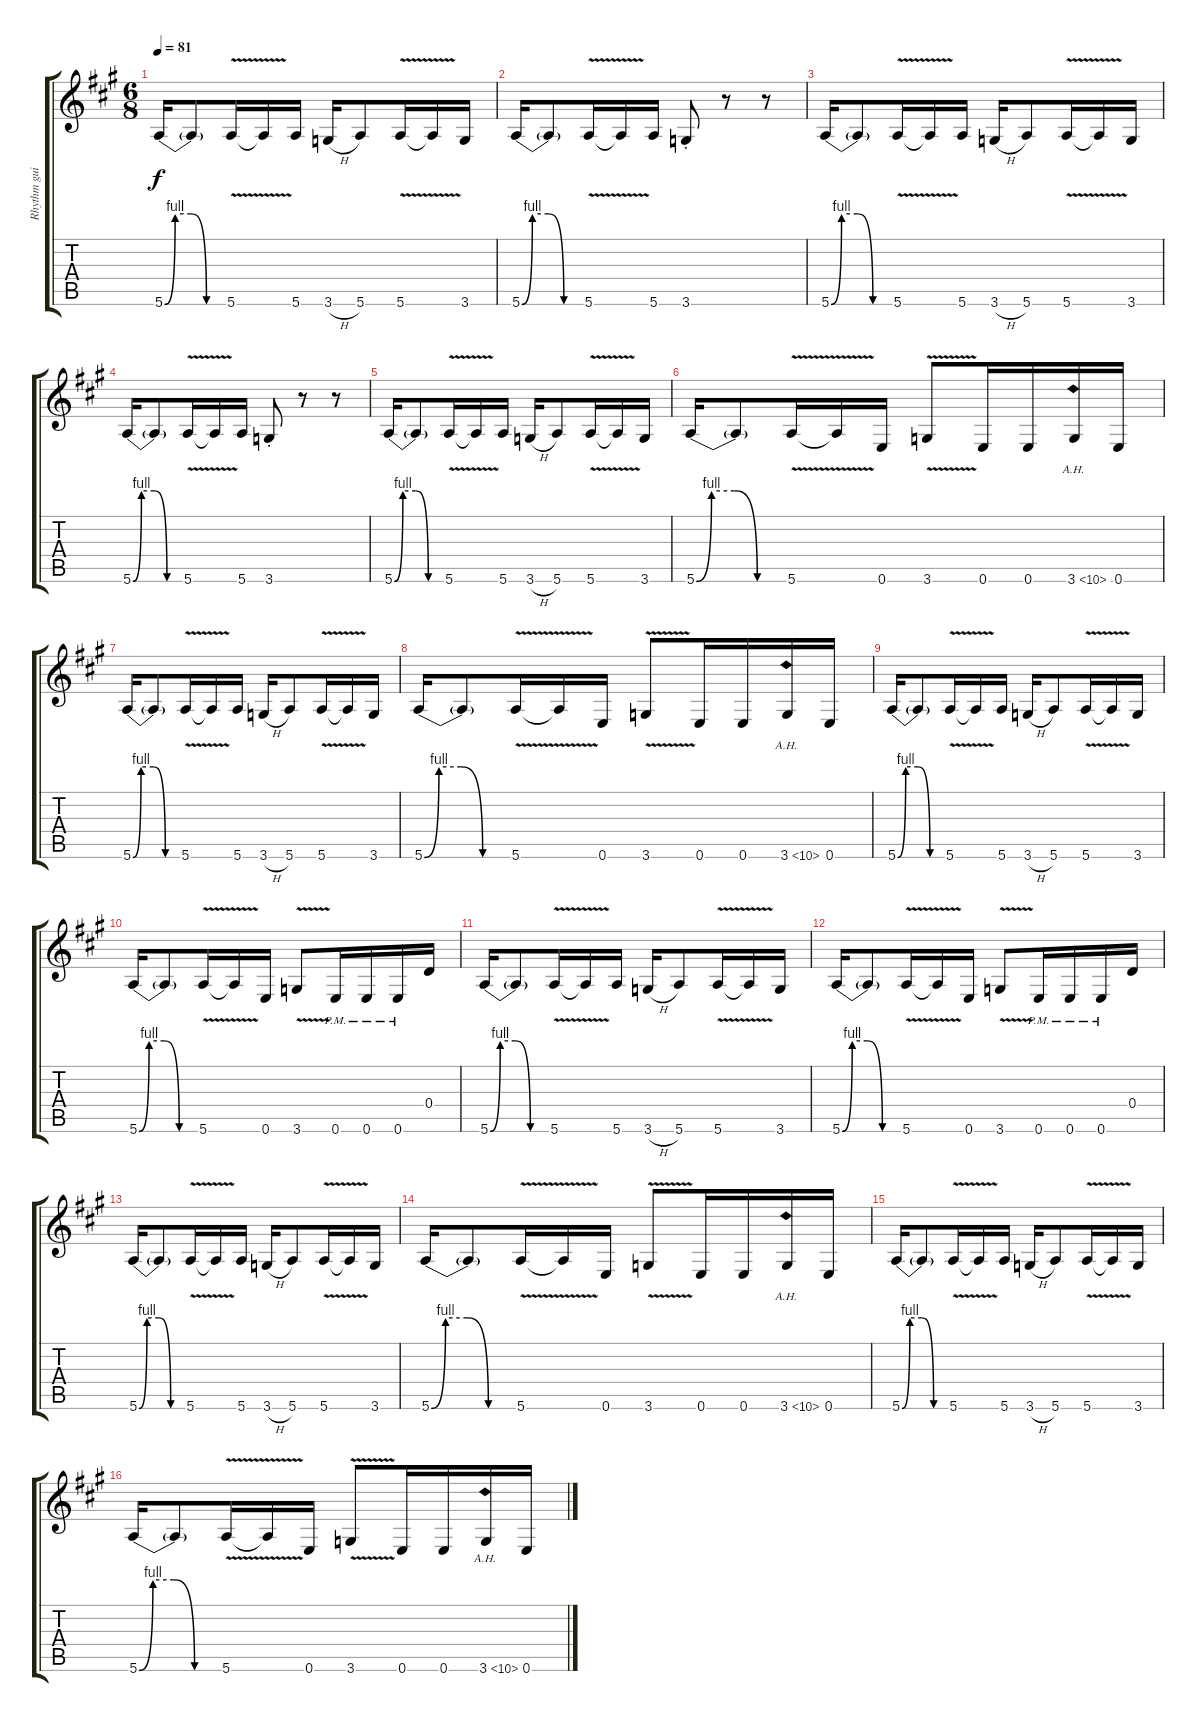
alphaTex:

\track ("Rhythm guitar" "Rhythm gui") {instrument overdrivenguitar}
\staff {score tabs}
\tuning (E4 B3 G3 D3 A2 E2) {hide}
\ts (6 8)
\tempo 81
\clef g2
\ks a
5.6{be (custom 0 0 10 4 25 4 40 0 60 0)}.16{dy f instrument overdrivenguitar} 5.6{t}.8 5.6{v}.16 5.6{v t}.16 5.6.16 3.6{h}.16 5.6.8 5.6{v}.16 5.6{v t}.16 3.6.16 |
5.6{be (custom 0 0 10 4 25 4 40 0 60 0)}.16 5.6{t}.8 5.6{v}.16 5.6{v t}.16 5.6.16 3.6{st}.8 r.8 r.8 |
5.6{be (custom 0 0 10 4 25 4 40 0 60 0)}.16 5.6{t}.8 5.6{v}.16 5.6{v t}.16 5.6.16 3.6{h}.16 5.6.8 5.6{v}.16 5.6{v t}.16 3.6.16 |
5.6{be (custom 0 0 10 4 25 4 40 0 60 0)}.16 5.6{t}.8 5.6{v}.16 5.6{v t}.16 5.6.16 3.6{st}.8 r.8 r.8 |
5.6{be (custom 0 0 10 4 25 4 40 0 60 0)}.16 5.6{t}.8 5.6{v}.16 5.6{v t}.16 5.6.16 3.6{h}.16 5.6.8 5.6{v}.16 5.6{v t}.16 3.6.16 |
5.6{be (custom 0 0 10 4 25 4 40 0 60 0)}.16 5.6{t}.8 5.6{v}.16 5.6{v t}.16 0.6.16 3.6{v}.8 0.6.16 0.6.16 3.6{ah 7}.16 0.6.16 |
5.6{be (custom 0 0 10 4 25 4 40 0 60 0)}.16 5.6{t}.8 5.6{v}.16 5.6{v t}.16 5.6.16 3.6{h}.16 5.6.8 5.6{v}.16 5.6{v t}.16 3.6.16 |
5.6{be (custom 0 0 10 4 25 4 40 0 60 0)}.16 5.6{t}.8 5.6{v}.16 5.6{v t}.16 0.6.16 3.6{v}.8 0.6.16 0.6.16 3.6{ah 7}.16 0.6.16 |
5.6{be (custom 0 0 10 4 25 4 40 0 60 0)}.16 5.6{t}.8 5.6{v}.16 5.6{v t}.16 5.6.16 3.6{h}.16 5.6.8 5.6{v}.16 5.6{v t}.16 3.6.16 |
5.6{be (custom 0 0 10 4 25 4 40 0 60 0)}.16 5.6{t}.8 5.6{v}.16 5.6{v t}.16 0.6.16 3.6{v}.8 0.6{pm}.16 0.6{pm}.16 0.6{pm}.16 0.4.16 |
5.6{be (custom 0 0 10 4 25 4 40 0 60 0)}.16 5.6{t}.8 5.6{v}.16 5.6{v t}.16 5.6.16 3.6{h}.16 5.6.8 5.6{v}.16 5.6{v t}.16 3.6.16 |
5.6{be (custom 0 0 10 4 25 4 40 0 60 0)}.16 5.6{t}.8 5.6{v}.16 5.6{v t}.16 0.6.16 3.6{v}.8 0.6{pm}.16 0.6{pm}.16 0.6{pm}.16 0.4.16 |
5.6{be (custom 0 0 10 4 25 4 40 0 60 0)}.16 5.6{t}.8 5.6{v}.16 5.6{v t}.16 5.6.16 3.6{h}.16 5.6.8 5.6{v}.16 5.6{v t}.16 3.6.16 |
5.6{be (custom 0 0 10 4 25 4 40 0 60 0)}.16 5.6{t}.8 5.6{v}.16 5.6{v t}.16 0.6.16 3.6{v}.8 0.6.16 0.6.16 3.6{ah 7}.16 0.6.16 |
5.6{be (custom 0 0 10 4 25 4 40 0 60 0)}.16 5.6{t}.8 5.6{v}.16 5.6{v t}.16 5.6.16 3.6{h}.16 5.6.8 5.6{v}.16 5.6{v t}.16 3.6.16 |
5.6{be (custom 0 0 10 4 25 4 40 0 60 0)}.16 5.6{t}.8 5.6{v}.16 5.6{v t}.16 0.6.16 3.6{v}.8 0.6.16 0.6.16 3.6{ah 7}.16 0.6.16
